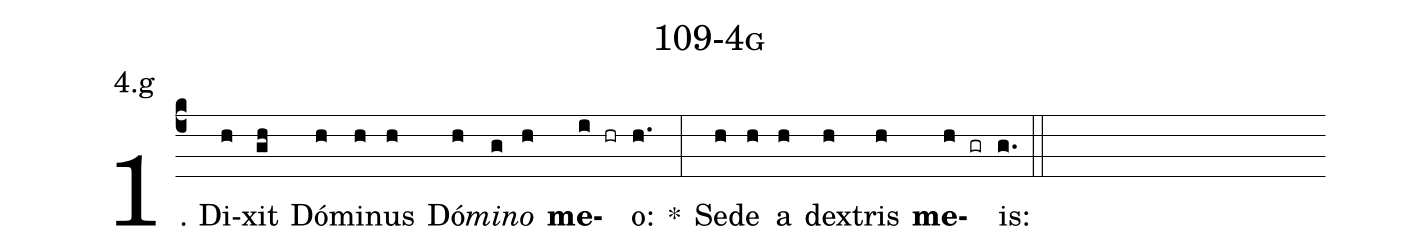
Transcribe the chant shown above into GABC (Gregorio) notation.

name: 109-4g;
annotation: 4.g;
%%
(c4)1. Di(h)xit(gh) Dó(h)mi(h)nus(h) Dó(h)<i>mi</i>(g)<i>no</i>(h) <b>me</b>(i hr)o:(h.) *(:) Se(h)de(h) a(h) dex(h)tris(h) <b>me</b>(h gr)is:(g.) (::)
